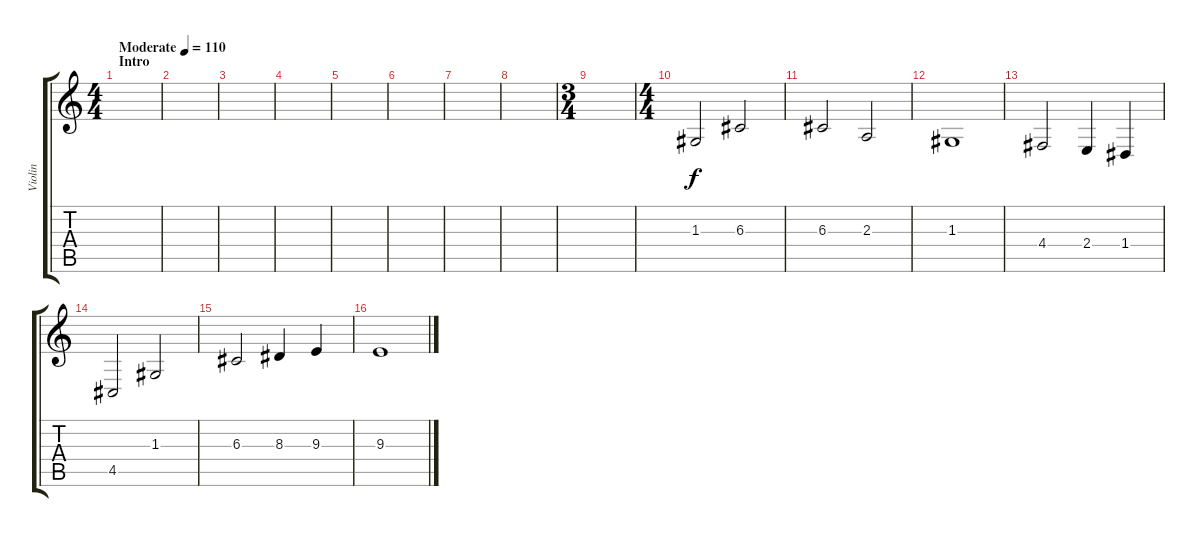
\track ("Violin" "Violin") {instrument stringensemble2}
\staff {score tabs}
\tuning (E4 B3 G3 D3 A2 E2) {hide}
\ts (4 4)
\section ("" "Intro")
\tempo (110 "Moderate")
\clef g2
\ks c
|
|
|
|
|
|
|
|
\ts (3 4)
|
\ts (4 4)
1.3.2 6.3.2 |
6.3.2 2.3.2 |
1.3.1 |
4.4.2 2.4.4 1.4.4 |
4.5.2 1.3.2 |
6.3.2 8.3.4 9.3.4 |
9.3.1
